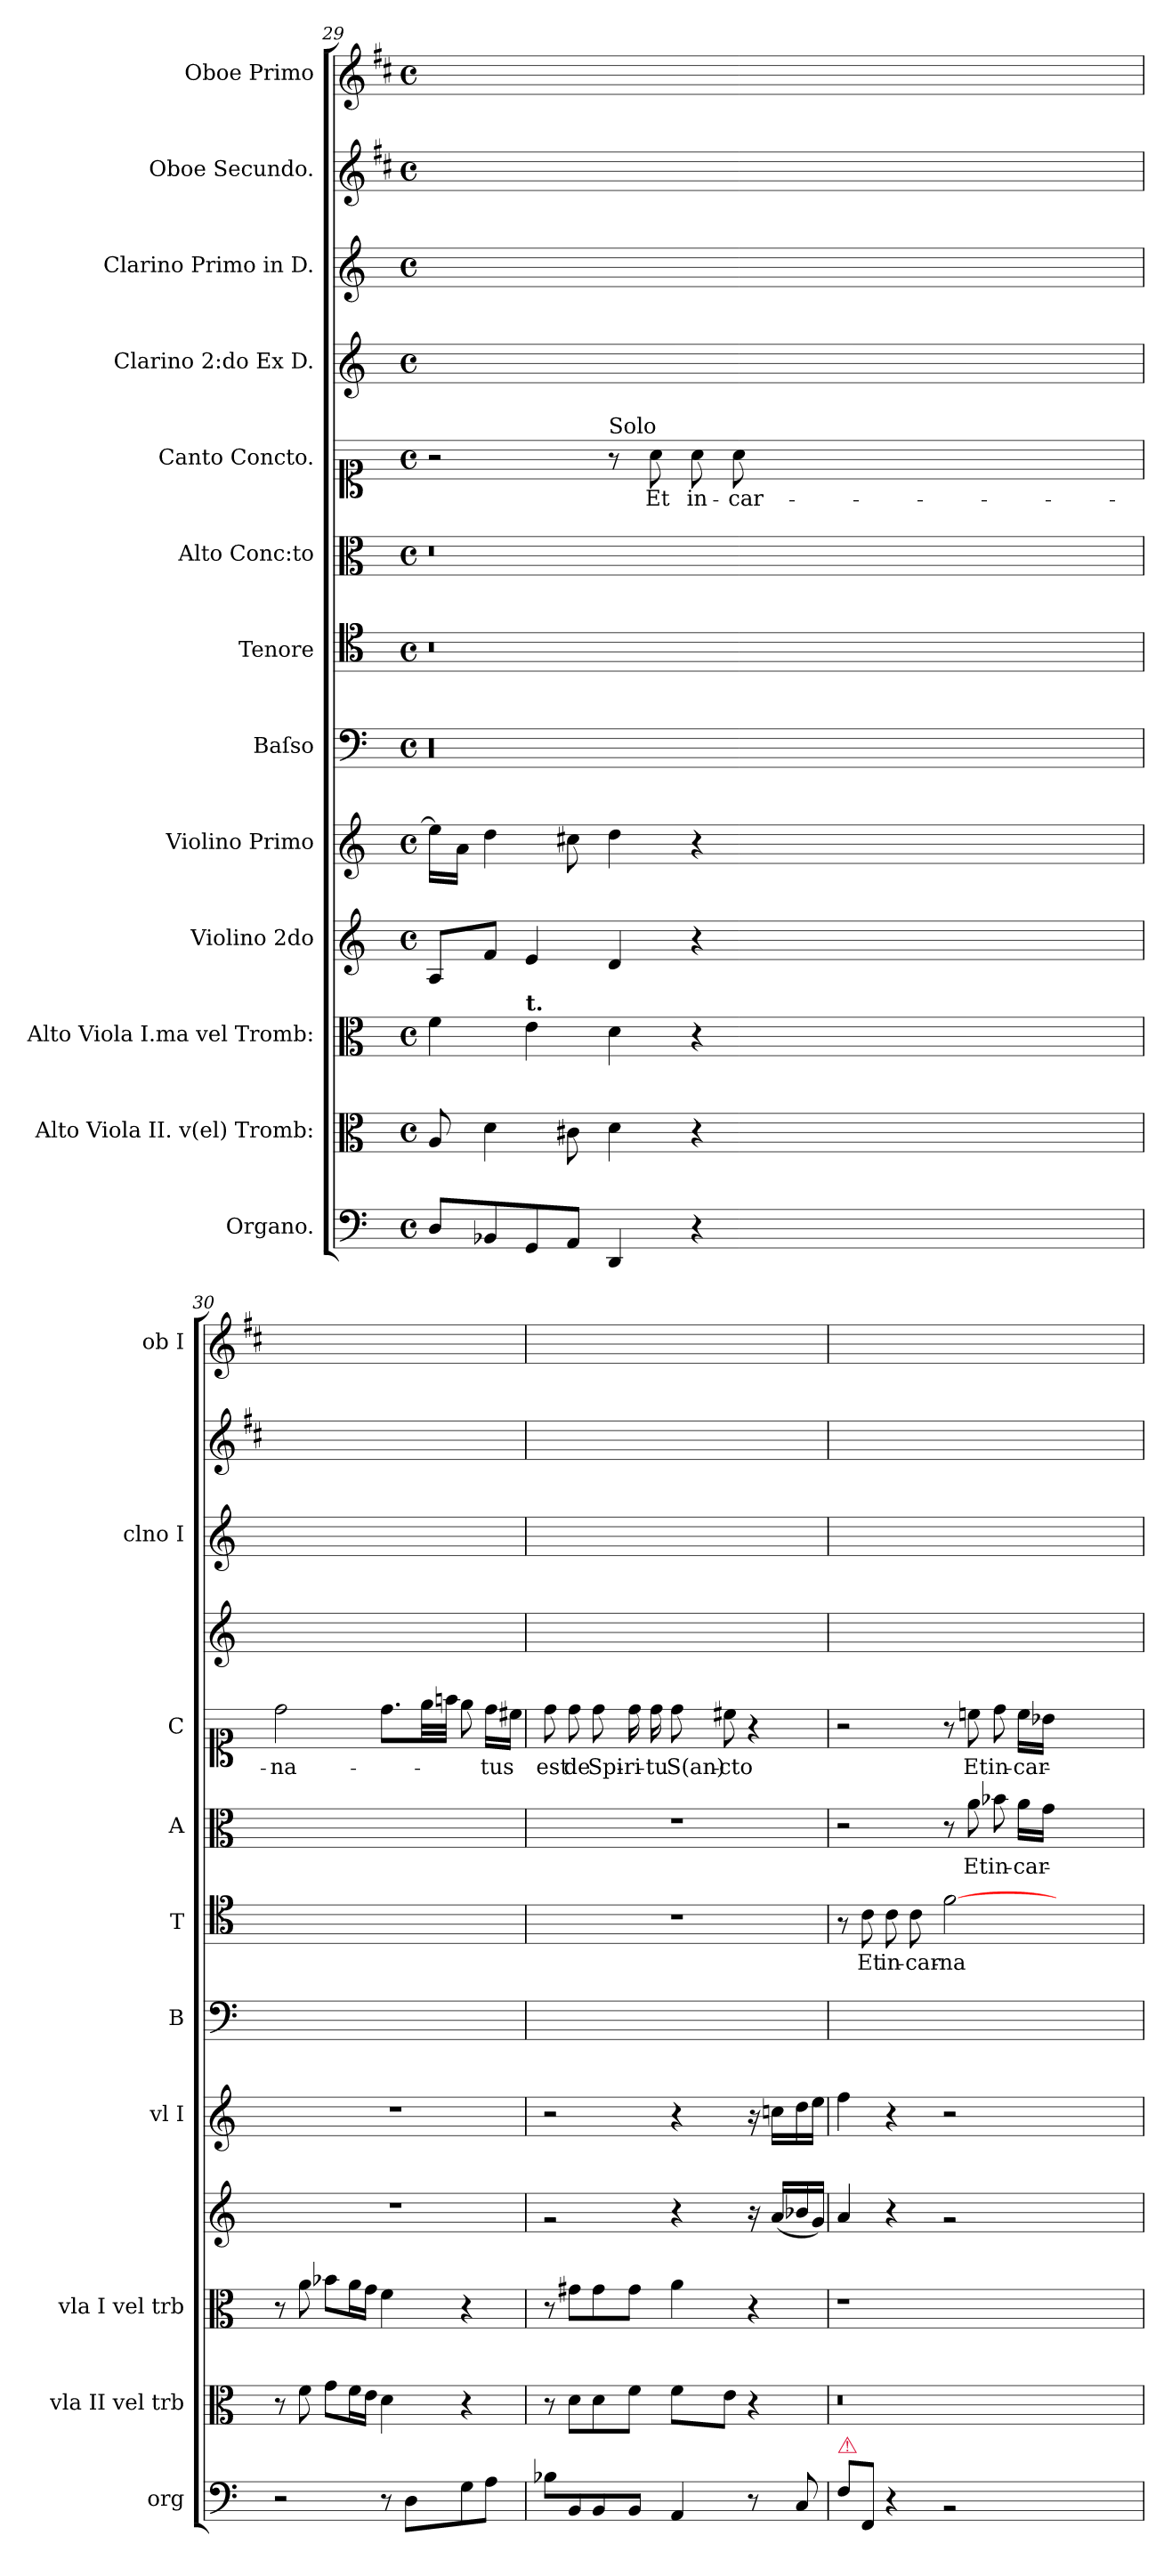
**kern	**kern	**kern	**kern	**kern	**kern	**kern	**text	**kern	**text	**kern	**text	**kern	**kern	**kern	**kern
*part13	*part12	*part11	*part10	*part9	*part8	*part7	*part7	*part6	*part6	*part5	*part5	*part4	*part3	*part2	*part1
*staff13	*staff12	*staff11	*staff10	*staff9	*staff8	*staff7	*staff7	*staff6	*staff6	*staff5	*staff5	*staff4	*staff3	*staff2	*staff1
*I"Organo.	*I"Alto Viola II. v(el) Tromb:	*I"Alto Viola I.ma vel Tromb:	*I"Violino 2do	*I"Violino Primo	*I"Baſso	*I"Tenore	*	*I"Alto Conc:to	*	*I"Canto Concto.	*	*I"Clarino 2:do Ex D.	*I"Clarino Primo in D.	*I"Oboe Secundo.	*I"Oboe Primo
*I'org	*I'vla II vel trb	*I'vla I vel trb	*	*I'vl I	*I'B	*I'T	*	*I'A	*	*I'C	*	*	*I'clno I	*	*I'ob I
*clefF4	*clefC3	*clefC3	*clefG2	*clefG2	*clefF4	*clefC4	*	*clefC3	*	*clefC1	*	*clefG2	*clefG2	*clefG2	*clefG2
*	*	*	*	*	*	*	*	*	*	*	*	*ITrd-1c-2	*ITrd-1c-2	*	*
*k[]	*k[]	*k[]	*k[]	*k[]	*k[]	*k[]	*	*k[]	*	*k[]	*	*k[f#c#]	*k[f#c#]	*k[f#c#]	*k[f#c#]
*M4/4	*M4/4	*M4/4	*M4/4	*M4/4	*M4/4	*M4/4	*	*M4/4	*	*M4/4	*	*M4/4	*M4/4	*M4/4	*M4/4
*met(c)	*met(c)	*met(c)	*met(c)	*met(c)	*met(c)	*met(c)	*	*met(c)	*	*met(c)	*	*met(c)	*met(c)	*met(c)	*met(c)
=29	=29	=29	=29	=29	=29	=29	=29	=29	=29	=29	=29	=29	=29	=29	=29
8D/L	8A/	4f\	8A/L	16ee\LL]	00r	0r	.	0r	.	2r	.	1ryy	1ryy	1ryy	1ryy
.	.	.	.	16a\JJ	.	.	.	.	.	.	.	.	.	.	.
8BB-X/	4d\	.	8f/J	4dd\	.	.	.	.	.	.	.	.	.	.	.
!	!	!LO:TX:a:B:t=t.	!	!	!	!	!	!	!	!	!	!	!	!	!
8GG/	.	4e\	4e/	.	.	.	.	.	.	.	.	.	.	.	.
8AA/J	8c#X\	.	.	8cc#X\	.	.	.	.	.	.	.	.	.	.	.
!	!	!	!	!	!	!	!	!	!	!LO:TX:a:t=Solo	!	!	!	!	!
4DD/	4d\	4d\	4d/	4dd\	.	.	.	.	.	8r	.	.	.	.	.
.	.	.	.	.	.	.	.	.	.	8a\	Et	.	.	.	.
4r	4r	4r	4r	4r	.	.	.	.	.	8a\	in-	.	.	.	.
.	.	.	.	.	.	.	.	.	.	8a\	-car-	.	.	.	.
0.ryy	0.ryy	0.ryy	0.ryy	0.ryy	.	.	.	.	.	0.ryy	.	0.ryy	0.ryy	0.ryy	0.ryy
.	.	.	.	.	.	0ryy	.	0ryy	.	.	.	.	.	.	.
=30	=30	=30	=30	=30	=30	=30	=30	=30	=30	=30	=30	=30	=30	=30	=30
2r	8r	8r	1r	1r	1ryy	1ryy	.	1ryy	.	2dd\	-na-	1ryy	1ryy	1ryy	1ryy
.	8f\	8a\	.	.	.	.	.	.	.	.	.	.	.	.	.
.	8g\L	8b-X\L	.	.	.	.	.	.	.	.	.	.	.	.	.
.	16f\L	16a\L	.	.	.	.	.	.	.	.	.	.	.	.	.
.	16e\JJ	16g\JJ	.	.	.	.	.	.	.	.	.	.	.	.	.
8r	4d\	4f\	.	.	.	.	.	.	.	8.dd\L	.	.	.	.	.
8D\L	.	.	.	.	.	.	.	.	.	.	.	.	.	.	.
.	.	.	.	.	.	.	.	.	.	32ee\LL	.	.	.	.	.
.	.	.	.	.	.	.	.	.	.	32ffn\JJJ	.	.	.	.	.
8G\	4r	4r	.	.	.	.	.	.	.	8ee\	.	.	.	.	.
8A\J	.	.	.	.	.	.	.	.	.	16dd\LL	-tus	.	.	.	.
.	.	.	.	.	.	.	.	.	.	16cc#X\JJ	.	.	.	.	.
=31	=31	=31	=31	=31	=31	=31	=31	=31	=31	=31	=31	=31	=31	=31	=31
8B-X\L	8r	8r	2rg	2r	1ryy	1r	.	1r	.	8dd\	est	1ryy	1ryy	1ryy	1ryy
8BB/	8d\L	8g#X\L	.	.	.	.	.	.	.	8dd\	de	.	.	.	.
8BB/	8d\	8g#\	.	.	.	.	.	.	.	8dd\	Spi-	.	.	.	.
8BB/J	8f\J	8g#\J	.	.	.	.	.	.	.	16dd\	-ri-	.	.	.	.
.	.	.	.	.	.	.	.	.	.	16dd\	-tu	.	.	.	.
4AA/	8f\L	4a\	4r	4r	.	.	.	.	.	8dd\	S(an)-	.	.	.	.
.	8e\J	.	.	.	.	.	.	.	.	8cc#X\	-cto	.	.	.	.
8r	4r	4r	16r	16r	.	.	.	.	.	4r	.	.	.	.	.
.	.	.	(16a/LL	16ccn\LL	.	.	.	.	.	.	.	.	.	.	.
8C/	.	.	16b-X/	16dd\	.	.	.	.	.	.	.	.	.	.	.
.	.	.	16g/JJ)	16ee\JJ	.	.	.	.	.	.	.	.	.	.	.
=32	=32	=32	=32	=32	=32	=32	=32	=32	=32	=32	=32	=32	=32	=32	=32
!LO:TX:a:color=crimson:t=⚠	!	!	!	!	!	!	!	!	!	!	!	!	!	!	!
8F\L	0r	1r	4a/	4ff\	0ryy	8r	.	2r	.	2r	.	1ryy	1ryy	1ryy	1ryy
8FF/J	.	.	.	.	.	8c\	Et	.	.	.	.	.	.	.	.
4r	.	.	4r	4r	.	8c\	in-	.	.	.	.	.	.	.	.
.	.	.	.	.	.	8c\	-car-	.	.	.	.	.	.	.	.
2rBB	.	.	2rg	2r	.	[2f\	-na-	8r	.	8r	.	.	.	.	.
.	.	.	.	.	.	.	.	8a\	Et	8ccn\	Et	.	.	.	.
.	.	.	.	.	.	.	.	8b-X\	in-	8dd\	in-	.	.	.	.
.	.	.	.	.	.	.	.	16a\LL	-car-	16cc\LL	-car-	.	.	.	.
.	.	.	.	.	.	.	.	16g\JJ	.	16b-X\JJ	.	.	.	.	.
1ryy	.	1ryy	1ryy	1ryy	.	1ryy	.	1ryy	.	1ryy	.	1ryy	1ryy	1ryy	1ryy
=	=	=	=	=	=	=	=	=	=	=	=	=	=	=	=
*-	*-	*-	*-	*-	*-	*-	*-	*-	*-	*-	*-	*-	*-	*-	*-
